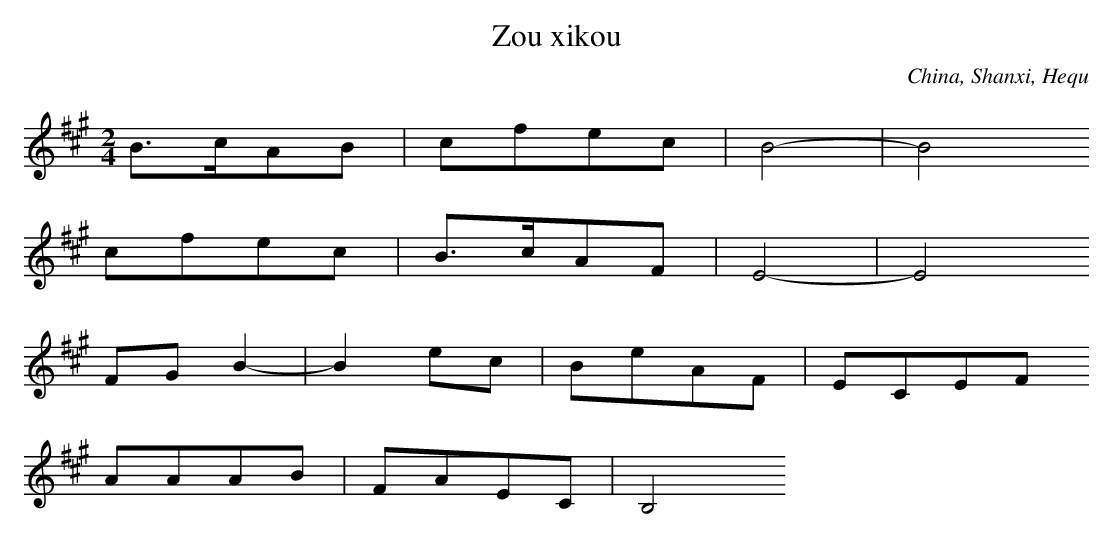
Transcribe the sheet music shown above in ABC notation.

X:1
T: Zou xikou
O: China, Shanxi, Hequ
M: 2/4
L: 1/16
K: A
B3cA2B2 | c2f2e2c2 | B8- | B8
c2f2e2c2 | B3cA2F2 | E8- | E8
F2G2B4- | B4e2c2 | B2e2A2F2 | E2C2E2F2
A2A2A2B2 | F2A2E2C2 | B,8
